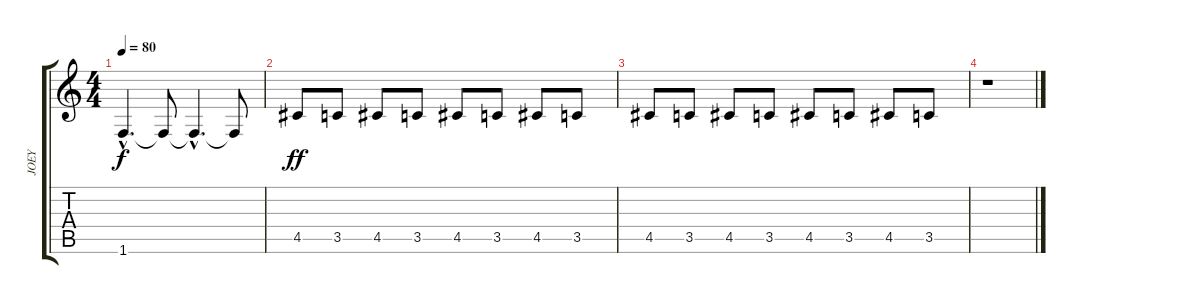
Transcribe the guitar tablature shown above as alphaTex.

\track ("JOEY" "JOEY") {instrument distortionguitar}
\staff {score tabs}
\tuning (E4 B3 G3 D3 A2 E2) {hide}
\ts (4 4)
\tempo 80
\clef g2
\ks c
1.6{hac t}.4{d dy f} 1.6{t}.8 1.6{hac t}.4{d} 1.6{t}.8 |
4.5.8{dy ff} 3.5.8 4.5.8 3.5.8 4.5.8 3.5.8 4.5.8 3.5.8 |
4.5.8 3.5.8 4.5.8 3.5.8 4.5.8 3.5.8 4.5.8 3.5.8 |
r.1
